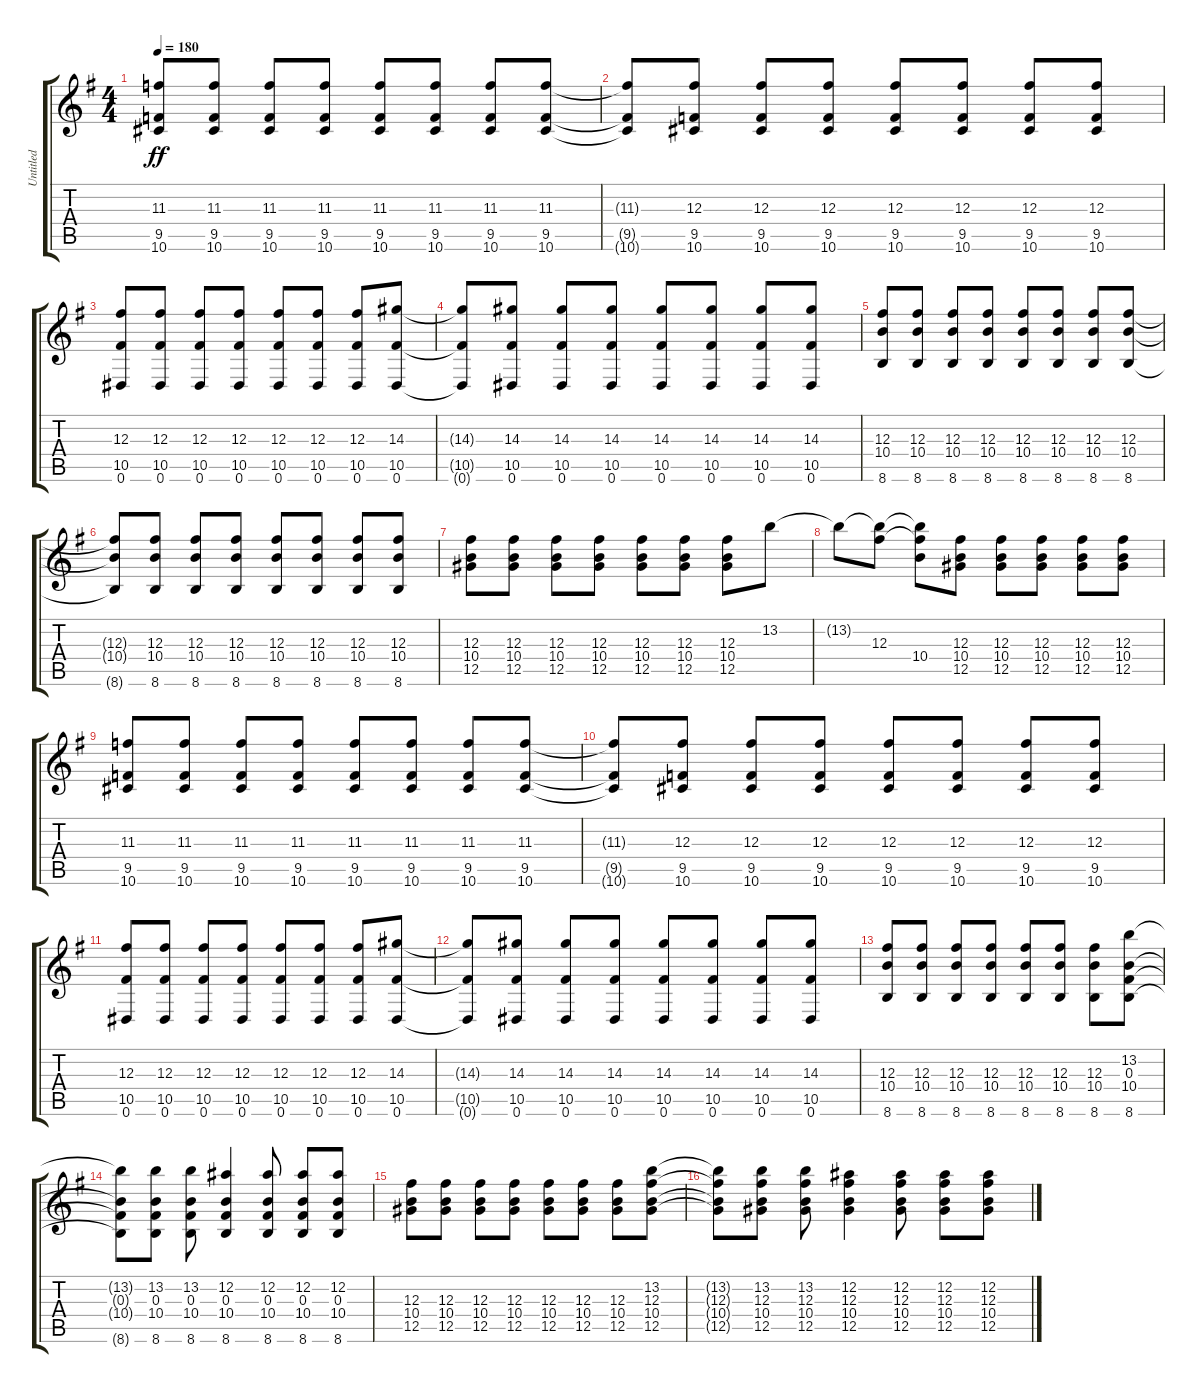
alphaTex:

\track ("Untitled" "Untitled") {instrument distortionguitar}
\staff {score tabs}
\tuning (Eb4 Bb3 Gb3 Db3 Ab2 Eb2) {hide}
\ts (4 4)
\tempo 180
\clef g2
\ks g
(11.3 9.5 10.6).8{dy ff} (11.3 9.5 10.6).8 (11.3 9.5 10.6).8 (11.3 9.5 10.6).8 (11.3 9.5 10.6).8 (11.3 9.5 10.6).8 (11.3 9.5 10.6).8 (11.3 9.5 10.6).8 |
(11.3{t} 9.5{t} 10.6{t}).8 (12.3 9.5 10.6).8 (12.3 9.5 10.6).8 (12.3 9.5 10.6).8 (12.3 9.5 10.6).8 (12.3 9.5 10.6).8 (12.3 9.5 10.6).8 (12.3 9.5 10.6).8 |
(12.3 10.5 0.6).8 (12.3 10.5 0.6).8 (12.3 10.5 0.6).8 (12.3 10.5 0.6).8 (12.3 10.5 0.6).8 (12.3 10.5 0.6).8 (12.3 10.5 0.6).8 (14.3 10.5 0.6).8 |
(14.3{t} 10.5{t} 0.6{t}).8 (14.3 10.5 0.6).8 (14.3 10.5 0.6).8 (14.3 10.5 0.6).8 (14.3 10.5 0.6).8 (14.3 10.5 0.6).8 (14.3 10.5 0.6).8 (14.3 10.5 0.6).8 |
(12.3 10.4 8.6).8 (12.3 10.4 8.6).8 (12.3 10.4 8.6).8 (12.3 10.4 8.6).8 (12.3 10.4 8.6).8 (12.3 10.4 8.6).8 (12.3 10.4 8.6).8 (12.3 10.4 8.6).8 |
(12.3{t} 10.4{t} 8.6{t}).8 (12.3 10.4 8.6).8 (12.3 10.4 8.6).8 (12.3 10.4 8.6).8 (12.3 10.4 8.6).8 (12.3 10.4 8.6).8 (12.3 10.4 8.6).8 (12.3 10.4 8.6).8 |
(12.3 10.4 12.5).8 (12.3 10.4 12.5).8 (12.3 10.4 12.5).8 (12.3 10.4 12.5).8 (12.3 10.4 12.5).8 (12.3 10.4 12.5).8 (12.3 10.4 12.5).8 13.2.8 |
13.2{t}.8 (13.2{t} 12.3).8 (13.2{t} 12.3{t} 10.4).8 (12.3 10.4 12.5).8 (12.3 10.4 12.5).8 (12.3 10.4 12.5).8 (12.3 10.4 12.5).8 (12.3 10.4 12.5).8 |
(11.3 9.5 10.6).8 (11.3 9.5 10.6).8 (11.3 9.5 10.6).8 (11.3 9.5 10.6).8 (11.3 9.5 10.6).8 (11.3 9.5 10.6).8 (11.3 9.5 10.6).8 (11.3 9.5 10.6).8 |
(11.3{t} 9.5{t} 10.6{t}).8 (12.3 9.5 10.6).8 (12.3 9.5 10.6).8 (12.3 9.5 10.6).8 (12.3 9.5 10.6).8 (12.3 9.5 10.6).8 (12.3 9.5 10.6).8 (12.3 9.5 10.6).8 |
(12.3 10.5 0.6).8 (12.3 10.5 0.6).8 (12.3 10.5 0.6).8 (12.3 10.5 0.6).8 (12.3 10.5 0.6).8 (12.3 10.5 0.6).8 (12.3 10.5 0.6).8 (14.3 10.5 0.6).8 |
(14.3{t} 10.5{t} 0.6{t}).8 (14.3 10.5 0.6).8 (14.3 10.5 0.6).8 (14.3 10.5 0.6).8 (14.3 10.5 0.6).8 (14.3 10.5 0.6).8 (14.3 10.5 0.6).8 (14.3 10.5 0.6).8 |
(12.3 10.4 8.6).8 (12.3 10.4 8.6).8 (12.3 10.4 8.6).8 (12.3 10.4 8.6).8 (12.3 10.4 8.6).8 (12.3 10.4 8.6).8 (12.3 10.4 8.6).8 (13.2 0.3 10.4 8.6).8 |
(13.2{t} 0.3{t} 10.4{t} 8.6{t}).8 (13.2 0.3 10.4 8.6).8 (13.2 0.3 10.4 8.6).8 (12.2 0.3 10.4 8.6).4 (12.2 0.3 10.4 8.6).8 (12.2 0.3 10.4 8.6).8 (12.2 0.3 10.4 8.6).8 |
(12.3 10.4 12.5).8 (12.3 10.4 12.5).8 (12.3 10.4 12.5).8 (12.3 10.4 12.5).8 (12.3 10.4 12.5).8 (12.3 10.4 12.5).8 (12.3 10.4 12.5).8 (13.2 12.3 10.4 12.5).8 |
(13.2{t} 12.3{t} 10.4{t} 12.5{t}).8 (13.2 12.3 10.4 12.5).8 (13.2 12.3 10.4 12.5).8 (12.2 12.3 10.4 12.5).4 (12.2 12.3 10.4 12.5).8 (12.2 12.3 10.4 12.5).8 (12.2 12.3 10.4 12.5).8
